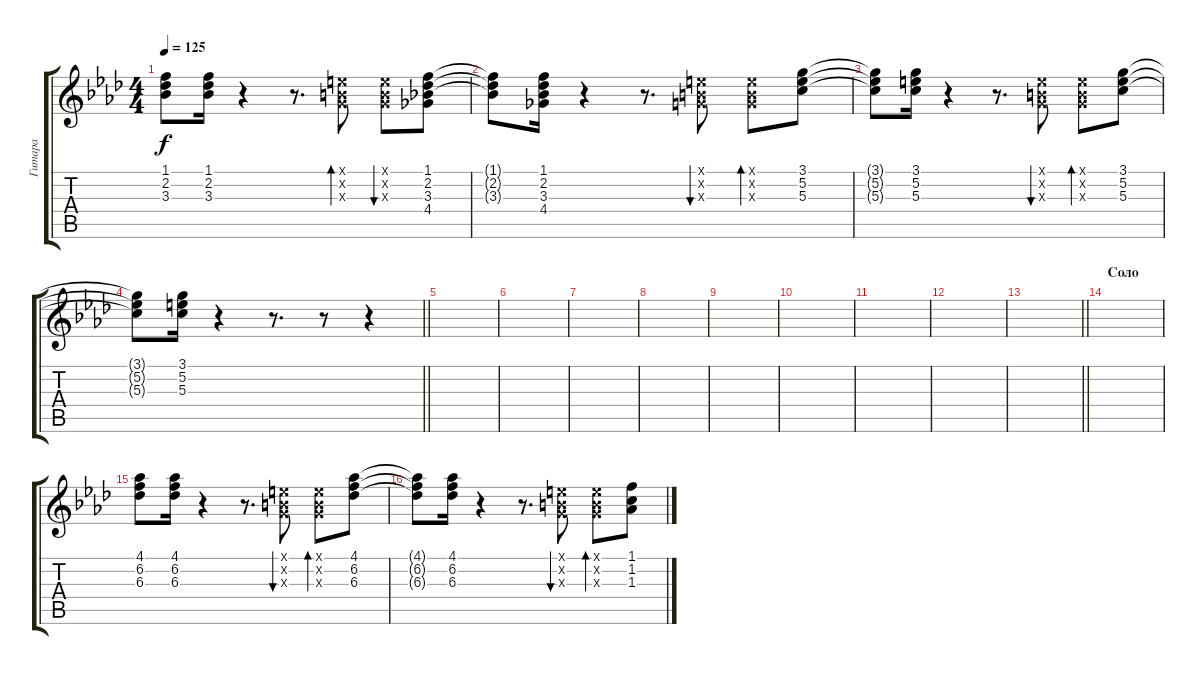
\track ("Гитара" "Гитара") {solo instrument electricguitarclean}
\staff {score tabs}
\tuning (E4 B3 G3 D3 A2 E2) {hide}
\ts (4 4)
\tempo 125
\clef g2
\ks fminor
(1.1{t} 2.2{t} 3.3{t}).8{dy f} (1.1 2.2 3.3).16 r.4 r.8{d} (0.1{x} 0.2{x} 0.3{x}).8{bd 60} (0.1{x} 0.2{x} 0.3{x}).8{bu 60} (1.1 2.2 3.3 4.4).8 |
(1.1{t} 2.2{t} 3.3{t}).8 (1.1 2.2 3.3 4.4).16 r.4 r.8{d} (0.1{x} 0.2{x} 0.3{x}).8{bu 60} (0.1{x} 0.2{x} 0.3{x}).8{bd 60} (3.1 5.2 5.3).8 |
(3.1{t} 5.2{t} 5.3{t}).8 (3.1 5.2 5.3).16 r.4 r.8{d} (0.1{x} 0.2{x} 0.3{x}).8{bu 60} (0.1{x} 0.2{x} 0.3{x}).8{bd 60} (3.1 5.2 5.3).8 |
\barLineRight lightlight
(3.1{t} 5.2{t} 5.3{t}).8 (3.1 5.2 5.3).16 r.4 r.8{d} r.8 r.4 |
|
|
|
|
|
|
|
|
\barLineRight lightlight
|
\section ("" "Соло")
|
(4.1 6.2 6.3).8 (4.1 6.2 6.3).16 r.4 r.8{d} (0.1{x} 0.2{x} 0.3{x}).8{bu 60} (0.1{x} 0.2{x} 0.3{x}).8{bd 60} (4.1 6.2 6.3).8 |
(4.1{t} 6.2{t} 6.3{t}).8 (4.1 6.2 6.3).16 r.4 r.8{d} (0.1{x} 0.2{x} 0.3{x}).8{bu 60} (0.1{x} 0.2{x} 0.3{x}).8{bd 60} (1.1 1.2 1.3).8
